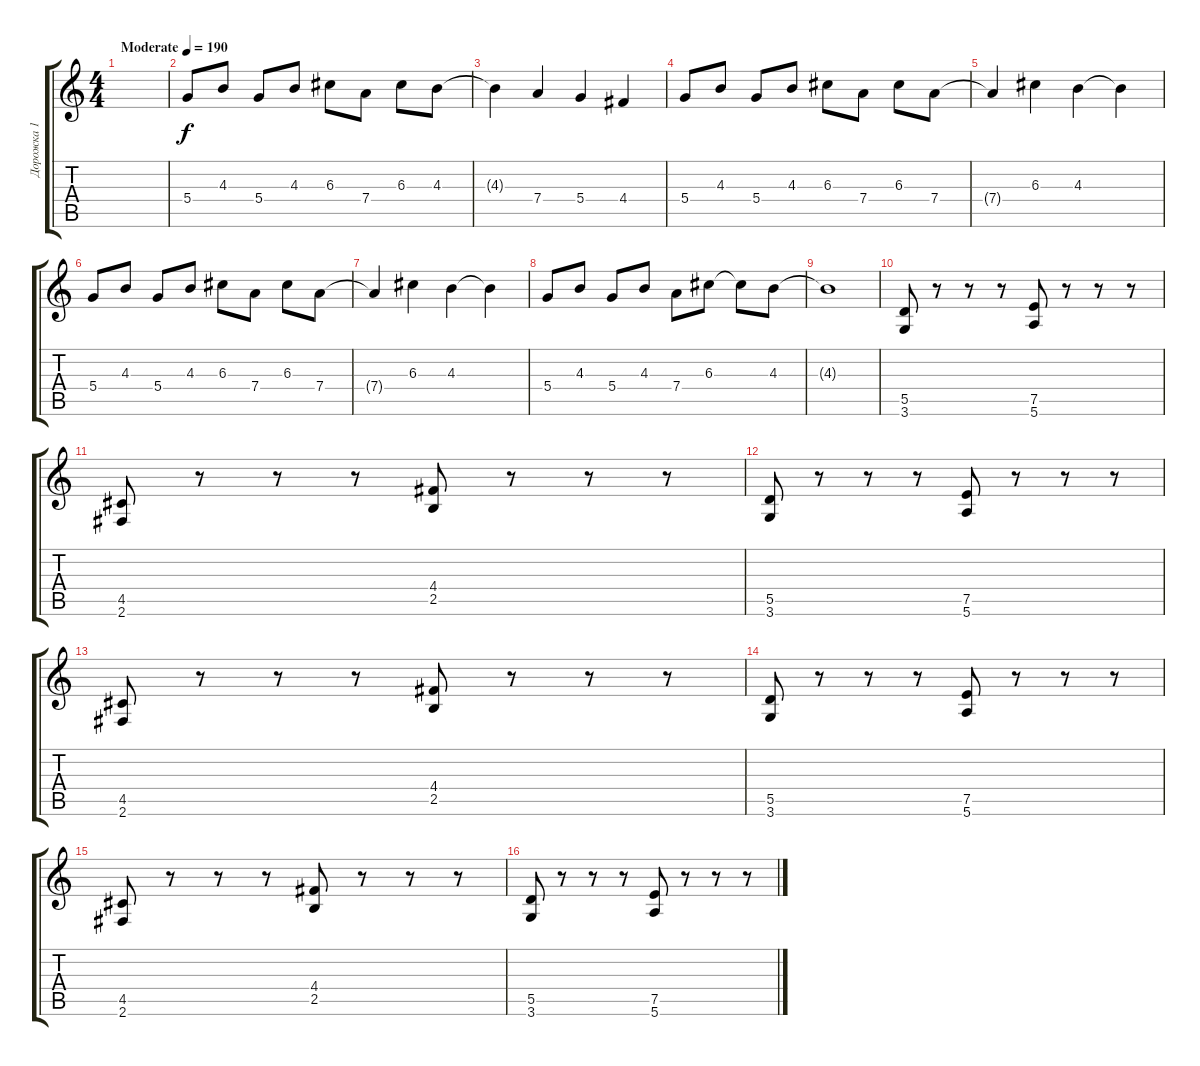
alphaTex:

\track ("Дорожка 1" "Дорожка 1") {instrument distortionguitar}
\staff {score tabs}
\tuning (E4 B3 G3 D3 A2 E2) {hide}
\ts (4 4)
\tempo (190 "Moderate")
\clef g2
\ks c
|
5.4.8 4.3.8 5.4.8 4.3.8 6.3.8 7.4.8 6.3.8 4.3.8 |
4.3{t}.4 7.4.4 5.4.4 4.4.4 |
5.4.8 4.3.8 5.4.8 4.3.8 6.3.8 7.4.8 6.3.8 7.4.8 |
7.4{t}.4 6.3.4 4.3.4 4.3{t}.4 |
5.4.8 4.3.8 5.4.8 4.3.8 6.3.8 7.4.8 6.3.8 7.4.8 |
7.4{t}.4 6.3.4 4.3.4 4.3{t}.4 |
5.4.8 4.3.8 5.4.8 4.3.8 7.4.8 6.3.8 6.3{t}.8 4.3.8 |
4.3{t}.1 |
(5.5 3.6).8 r.8 r.8 r.8 (7.5 5.6).8 r.8 r.8 r.8 |
(4.5 2.6).8 r.8 r.8 r.8 (4.4 2.5).8 r.8 r.8 r.8 |
(5.5 3.6).8 r.8 r.8 r.8 (7.5 5.6).8 r.8 r.8 r.8 |
(4.5 2.6).8 r.8 r.8 r.8 (4.4 2.5).8 r.8 r.8 r.8 |
(5.5 3.6).8 r.8 r.8 r.8 (7.5 5.6).8 r.8 r.8 r.8 |
(4.5 2.6).8 r.8 r.8 r.8 (4.4 2.5).8 r.8 r.8 r.8 |
(5.5 3.6).8 r.8 r.8 r.8 (7.5 5.6).8 r.8 r.8 r.8
